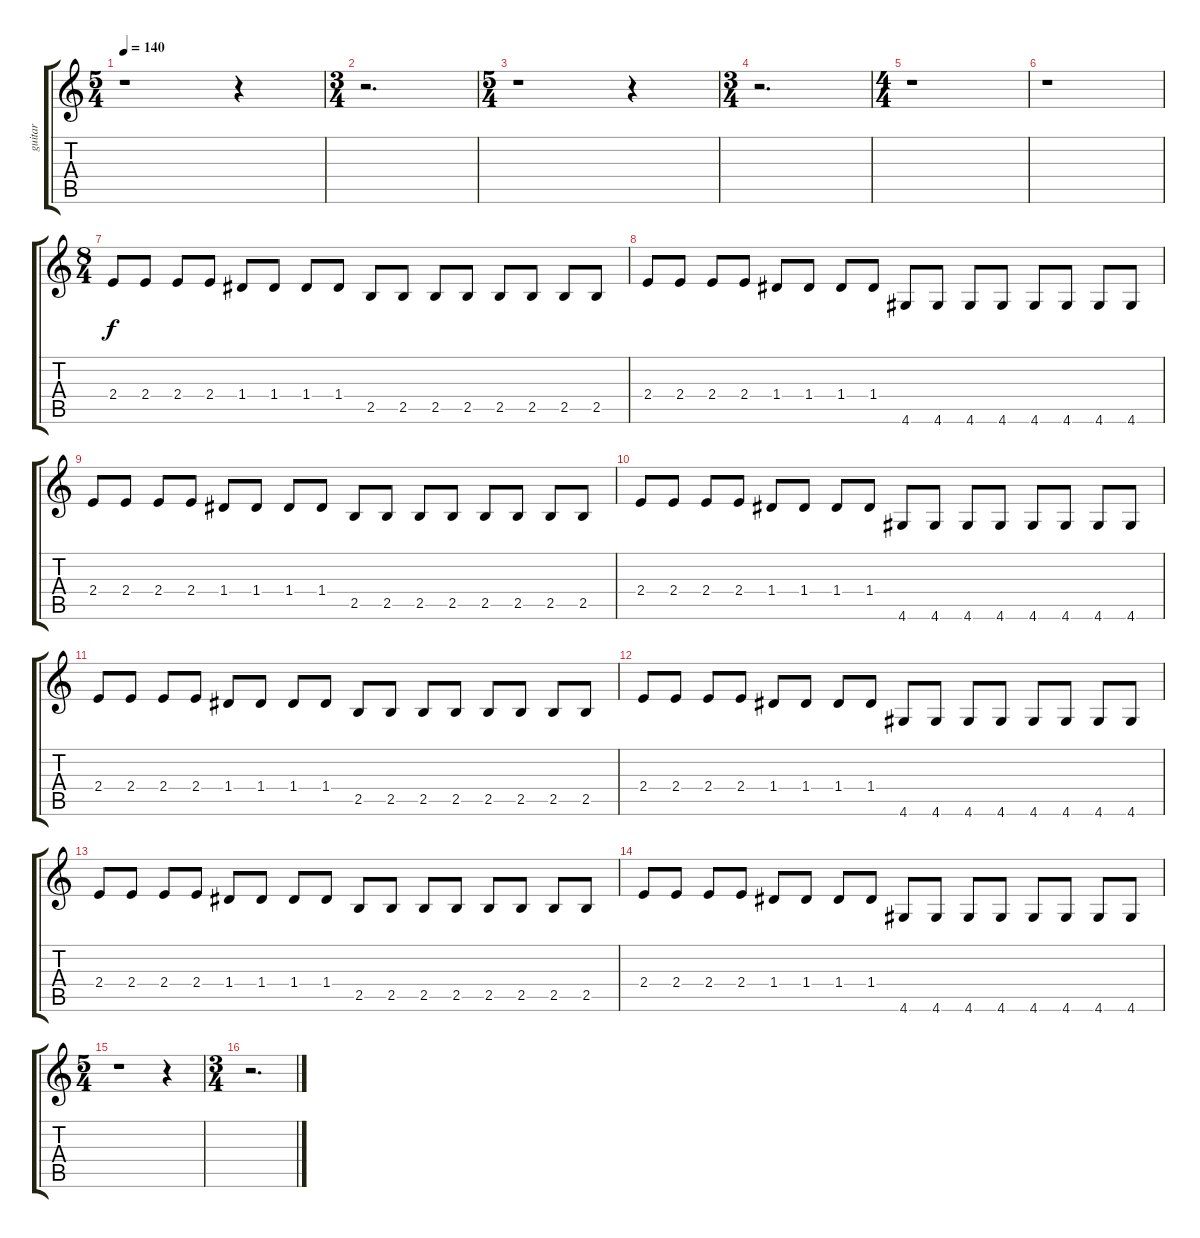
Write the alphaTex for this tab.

\track ("guitar" "guitar") {instrument overdrivenguitar}
\staff {score tabs}
\tuning (E4 B3 G3 D3 A2 E2) {hide}
\ts (5 4)
\tempo 140
\clef g2
\ks c
r.1{dy f} r.4 |
\ts (3 4)
r.2{d} |
\ts (5 4)
r.1 r.4 |
\ts (3 4)
r.2{d} |
\ts (4 4)
r.1 |
r.1 |
\ts (8 4)
2.4.8 2.4.8 2.4.8 2.4.8 1.4.8 1.4.8 1.4.8 1.4.8 2.5.8 2.5.8 2.5.8 2.5.8 2.5.8 2.5.8 2.5.8 2.5.8 |
2.4.8 2.4.8 2.4.8 2.4.8 1.4.8 1.4.8 1.4.8 1.4.8 4.6.8 4.6.8 4.6.8 4.6.8 4.6.8 4.6.8 4.6.8 4.6.8 |
2.4.8 2.4.8 2.4.8 2.4.8 1.4.8 1.4.8 1.4.8 1.4.8 2.5.8 2.5.8 2.5.8 2.5.8 2.5.8 2.5.8 2.5.8 2.5.8 |
2.4.8 2.4.8 2.4.8 2.4.8 1.4.8 1.4.8 1.4.8 1.4.8 4.6.8 4.6.8 4.6.8 4.6.8 4.6.8 4.6.8 4.6.8 4.6.8 |
2.4.8 2.4.8 2.4.8 2.4.8 1.4.8 1.4.8 1.4.8 1.4.8 2.5.8 2.5.8 2.5.8 2.5.8 2.5.8 2.5.8 2.5.8 2.5.8 |
2.4.8 2.4.8 2.4.8 2.4.8 1.4.8 1.4.8 1.4.8 1.4.8 4.6.8 4.6.8 4.6.8 4.6.8 4.6.8 4.6.8 4.6.8 4.6.8 |
2.4.8 2.4.8 2.4.8 2.4.8 1.4.8 1.4.8 1.4.8 1.4.8 2.5.8 2.5.8 2.5.8 2.5.8 2.5.8 2.5.8 2.5.8 2.5.8 |
2.4.8 2.4.8 2.4.8 2.4.8 1.4.8 1.4.8 1.4.8 1.4.8 4.6.8 4.6.8 4.6.8 4.6.8 4.6.8 4.6.8 4.6.8 4.6.8 |
\ts (5 4)
r.1 r.4 |
\ts (3 4)
r.2{d}
